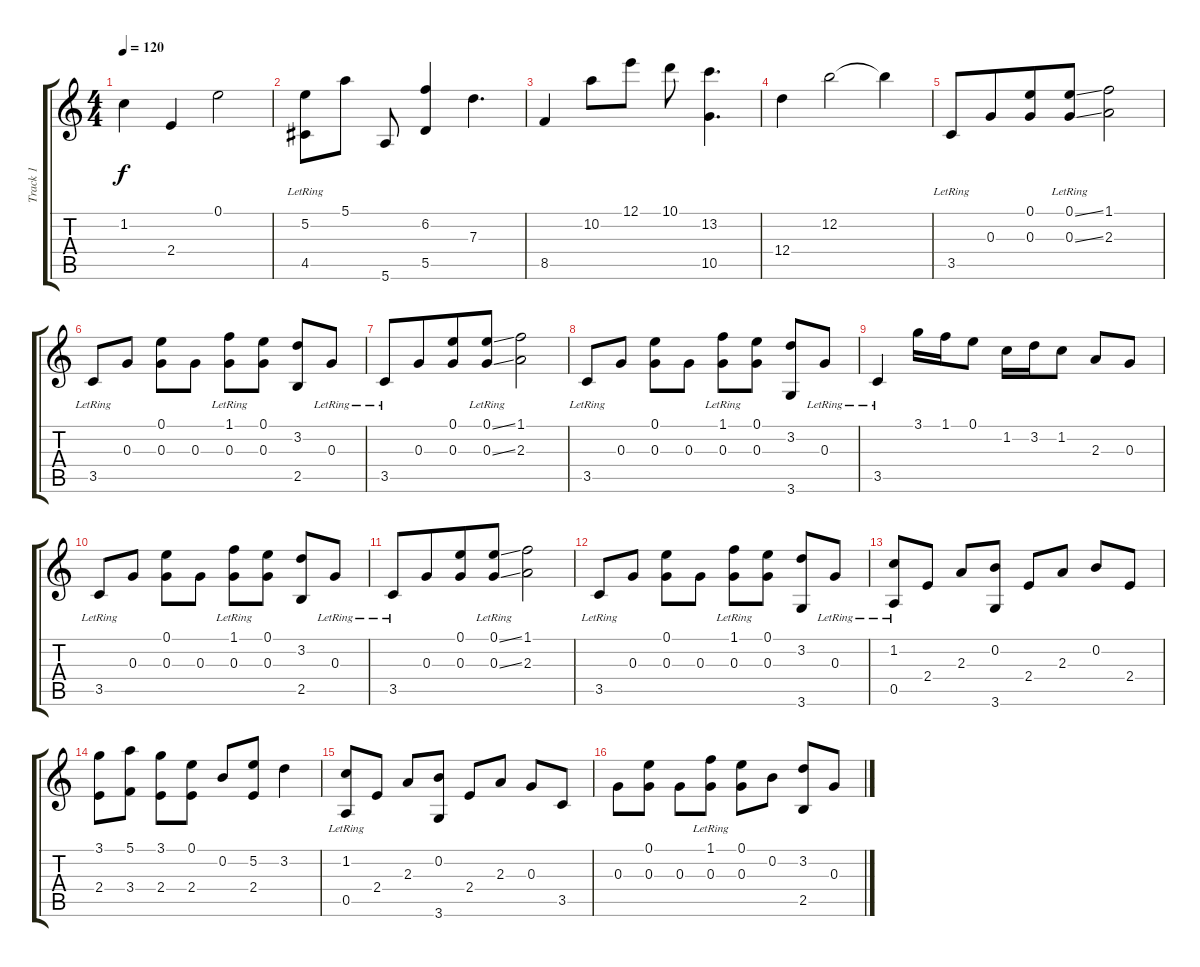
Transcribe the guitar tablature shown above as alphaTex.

\track ("Track 1" "Track 1") {instrument acousticguitarsteel}
\staff {score tabs}
\tuning (E4 B3 G3 D3 A2 E2) {hide}
\ts (4 4)
\tempo 120
\clef g2
\ks c
1.2.4{dy f} 2.4.4 0.1.2 |
(5.2{lr} 4.5).8 5.1.8 5.6.8 (6.2 5.5).4 7.3.4{d} |
8.5.4 10.2.8 12.1.8 10.1.8 (13.2 10.5).4{d} |
12.4.4 12.2.2 12.2{t}.4 |
3.5{lr}.8 0.3.8{beam merge} (0.1 0.3).8 (0.1{ss lr} 0.3{ss}).8 (1.1 2.3).2 |
3.5{lr}.8 0.3.8 (0.1 0.3).8 0.3.8 (1.1{lr} 0.3).8 (0.1 0.3).8 (3.2 2.5).8 0.3{lr}.8 |
3.5{lr}.8 0.3.8{beam merge} (0.1 0.3).8 (0.1{ss lr} 0.3{ss}).8 (1.1 2.3).2 |
3.5{lr}.8 0.3.8 (0.1 0.3).8 0.3.8 (1.1{lr} 0.3).8 (0.1 0.3).8 (3.2 3.6).8 0.3{lr}.8 |
3.5{lr}.4 3.1.16 1.1.16 0.1.8 1.2.16 3.2.16 1.2.8 2.3.8 0.3.8 |
3.5{lr}.8 0.3.8 (0.1 0.3).8 0.3.8 (1.1{lr} 0.3).8 (0.1 0.3).8 (3.2 2.5).8 0.3{lr}.8 |
3.5{lr}.8 0.3.8{beam merge} (0.1 0.3).8 (0.1{ss lr} 0.3{ss}).8 (1.1 2.3).2 |
3.5{lr}.8 0.3.8 (0.1 0.3).8 0.3.8 (1.1{lr} 0.3).8 (0.1 0.3).8 (3.2 3.6).8 0.3{lr}.8 |
(1.2 0.5{lr}).8 2.4.8 2.3.8 (0.2 3.6).8 2.4.8 2.3.8 0.2.8 2.4.8 |
(3.1 2.4).8 (5.1 3.4).8 (3.1 2.4).8 (0.1 2.4).8 0.2.8 (5.2 2.4).8 3.2.4 |
(1.2 0.5{lr}).8 2.4.8 2.3.8 (0.2 3.6).8 2.4.8 2.3.8 0.3.8 3.5.8 |
0.3.8 (0.1 0.3).8 0.3.8 (1.1{lr} 0.3).8 (0.1 0.3).8 0.2.8 (3.2 2.5).8 0.3.8
